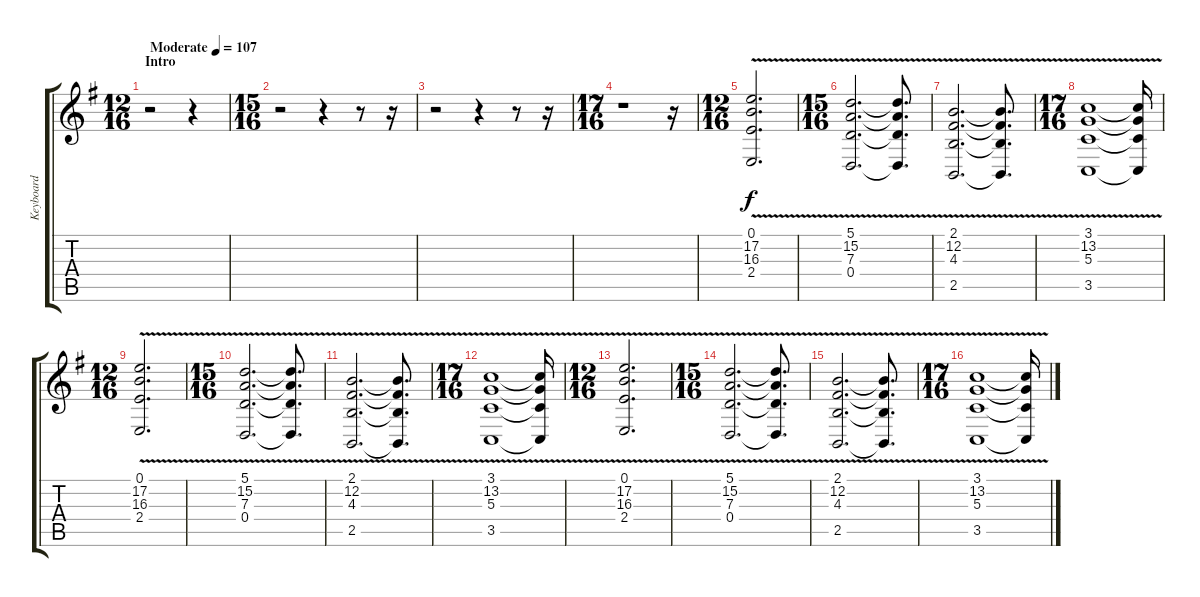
\track ("Keyboard" "Keyboard") {instrument fx8scifi}
\staff {score tabs}
\tuning (E4 B3 G3 D3 A2 D2) {hide}
\ts (12 16)
\section ("" "Intro")
\tempo (107 "Moderate")
\clef g2
\ks g
r.2{dy f instrument fx8scifi} r.4 |
\ts (15 16)
r.2 r.4 r.8 r.16 |
r.2 r.4 r.8 r.16 |
\ts (17 16)
r.1 r.16 |
\ts (12 16)
(0.1{v} 17.2{v} 16.3{v} 2.4).2{d} |
\ts (15 16)
(5.1{v} 15.2{v} 7.3{v} 0.4).2{d} (5.1{t} 15.2{t} 7.3{t} 0.4{t}).8{d} |
(2.1{v} 12.2{v} 4.3{v} 2.5).2{d} (2.1{t} 12.2{t} 4.3{t} 2.5{t}).8{d} |
\ts (17 16)
(3.1{v} 13.2{v} 5.3{v} 3.5).1 (3.1{t} 13.2{t} 5.3{t} 3.5{t}).16 |
\ts (12 16)
(0.1{v} 17.2{v} 16.3{v} 2.4).2{d} |
\ts (15 16)
(5.1{v} 15.2{v} 7.3{v} 0.4).2{d} (5.1{t} 15.2{t} 7.3{t} 0.4{t}).8{d} |
(2.1{v} 12.2{v} 4.3{v} 2.5).2{d} (2.1{t} 12.2{t} 4.3{t} 2.5{t}).8{d} |
\ts (17 16)
(3.1{v} 13.2{v} 5.3{v} 3.5).1 (3.1{t} 13.2{t} 5.3{t} 3.5{t}).16 |
\ts (12 16)
(0.1{v} 17.2{v} 16.3{v} 2.4).2{d} |
\ts (15 16)
(5.1{v} 15.2{v} 7.3{v} 0.4).2{d} (5.1{t} 15.2{t} 7.3{t} 0.4{t}).8{d} |
(2.1{v} 12.2{v} 4.3{v} 2.5).2{d} (2.1{t} 12.2{t} 4.3{t} 2.5{t}).8{d} |
\ts (17 16)
(3.1{v} 13.2{v} 5.3{v} 3.5).1 (3.1{t} 13.2{t} 5.3{t} 3.5{t}).16
